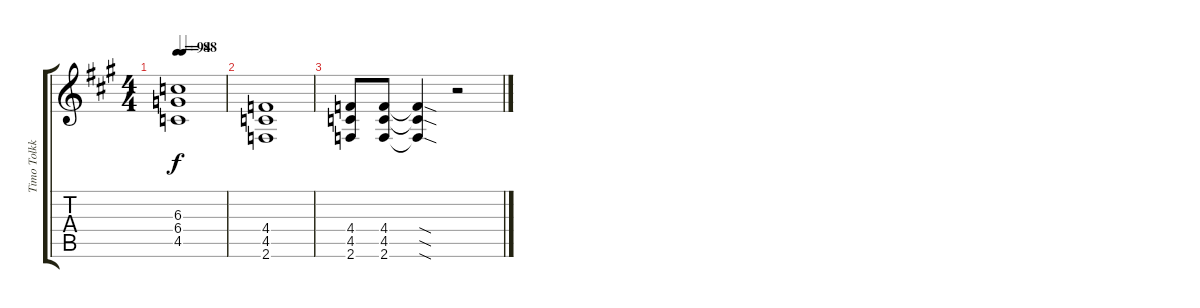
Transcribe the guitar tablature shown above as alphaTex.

\track ("Timo Tolkki I" "Timo Tolkk") {instrument distortionguitar}
\staff {score tabs}
\tuning (Eb4 Bb3 Gb3 Db3 Ab2 Eb2) {hide}
\ts (4 4)
\tempo 94
\tempo (88 0.125)
\clef g2
\ks a
(6.3{t} 6.4{t} 4.5{t}).1{dy f} |
(4.4 4.5 2.6).1 |
(4.4 4.5 2.6).8 (4.4 4.5 2.6).8 (4.4{sod t} 4.5{sod t} 2.6{sod t}).4 r.2
